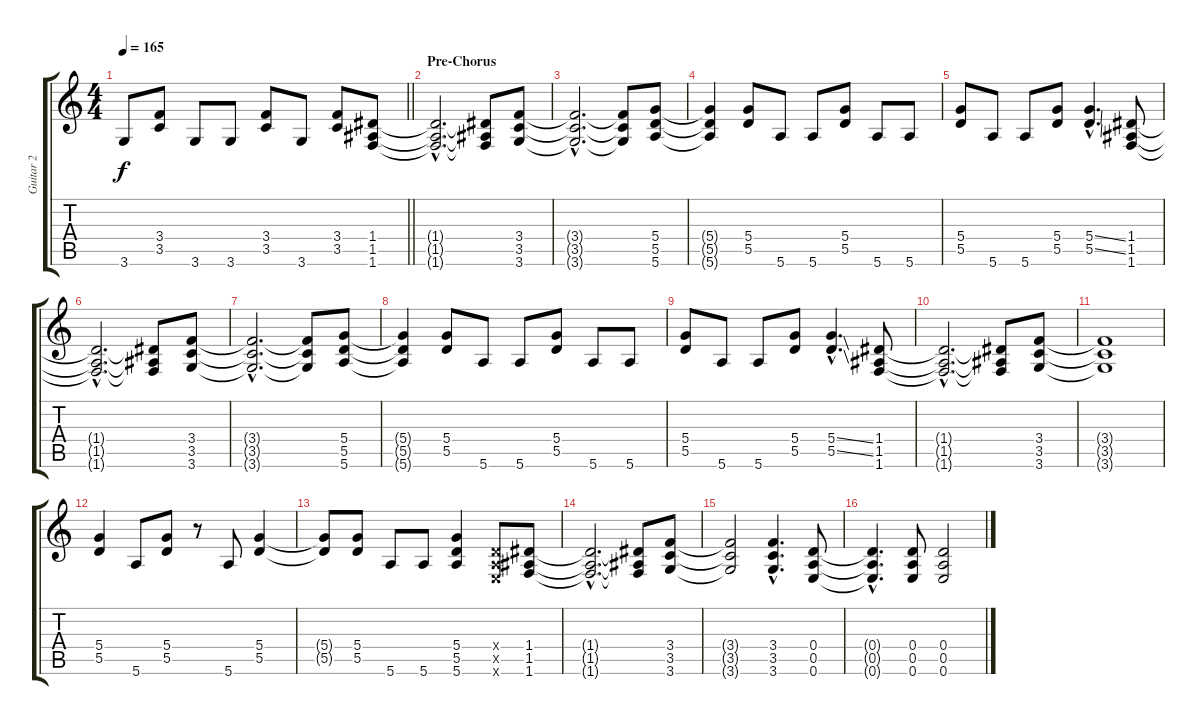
\track ("Guitar 2" "Guitar 2") {instrument distortionguitar}
\staff {score tabs}
\tuning (E4 B3 G3 D3 A2 E2) {hide}
\ts (4 4)
\tempo 165
\clef g2
\barLineRight lightlight
\ks c
3.6.8{dy f} (3.4 3.5).8 3.6.8 3.6.8 (3.4 3.5).8 3.6.8 (3.4 3.5).8 (1.4 1.5 1.6).8 |
\section ("" "Pre-Chorus")
(1.4{hac t} 1.5{hac t} 1.6{hac t}).2{d} (1.4{t} 1.5{t} 1.6{t}).8 (3.4 3.5 3.6).8 |
(3.4{hac t} 3.5{hac t} 3.6{hac t}).2{d} (3.4{t} 3.5{t} 3.6{t}).8 (5.4 5.5 5.6).8 |
(5.4{t} 5.5{t} 5.6{t}).4 (5.4 5.5).8 5.6.8 5.6.8 (5.4 5.5).8 5.6.8 5.6.8 |
(5.4 5.5).8 5.6.8 5.6.8 (5.4 5.5).8 (5.4{ss hac} 5.5{ss hac}).4{d} (1.4 1.5 1.6).8 |
(1.4{hac t} 1.5{hac t} 1.6{hac t}).2{d} (1.4{t} 1.5{t} 1.6{t}).8 (3.4 3.5 3.6).8 |
(3.4{hac t} 3.5{hac t} 3.6{hac t}).2{d} (3.4{t} 3.5{t} 3.6{t}).8 (5.4 5.5 5.6).8 |
(5.4{t} 5.5{t} 5.6{t}).4 (5.4 5.5).8 5.6.8 5.6.8 (5.4 5.5).8 5.6.8 5.6.8 |
(5.4 5.5).8 5.6.8 5.6.8 (5.4 5.5).8 (5.4{ss hac} 5.5{ss hac}).4{d} (1.4 1.5 1.6).8 |
(1.4{hac t} 1.5{hac t} 1.6{hac t}).2{d} (1.4{t} 1.5{t} 1.6{t}).8 (3.4 3.5 3.6).8 |
(3.4{t} 3.5{t} 3.6{t}).1 |
(5.4 5.5).4 5.6.8 (5.4 5.5).8 r.8 5.6.8 (5.4 5.5).4 |
(5.4{t} 5.5{t}).8 (5.4 5.5).8 5.6.8 5.6.8 (5.4 5.5 5.6).4 (0.4{x} 0.5{x} 0.6{x}).8 (1.4 1.5 1.6).8 |
(1.4{hac t} 1.5{hac t} 1.6{hac t}).2{d} (1.4{t} 1.5{t} 1.6{t}).8 (3.4 3.5 3.6).8 |
(3.4{t} 3.5{t} 3.6{t}).2 (3.4{hac} 3.5{hac} 3.6{hac}).4{d} (0.4 0.5 0.6).8 |
(0.4{hac t} 0.5{hac t} 0.6{hac t}).4{d} (0.4 0.5 0.6).8 (0.4 0.5 0.6).2
